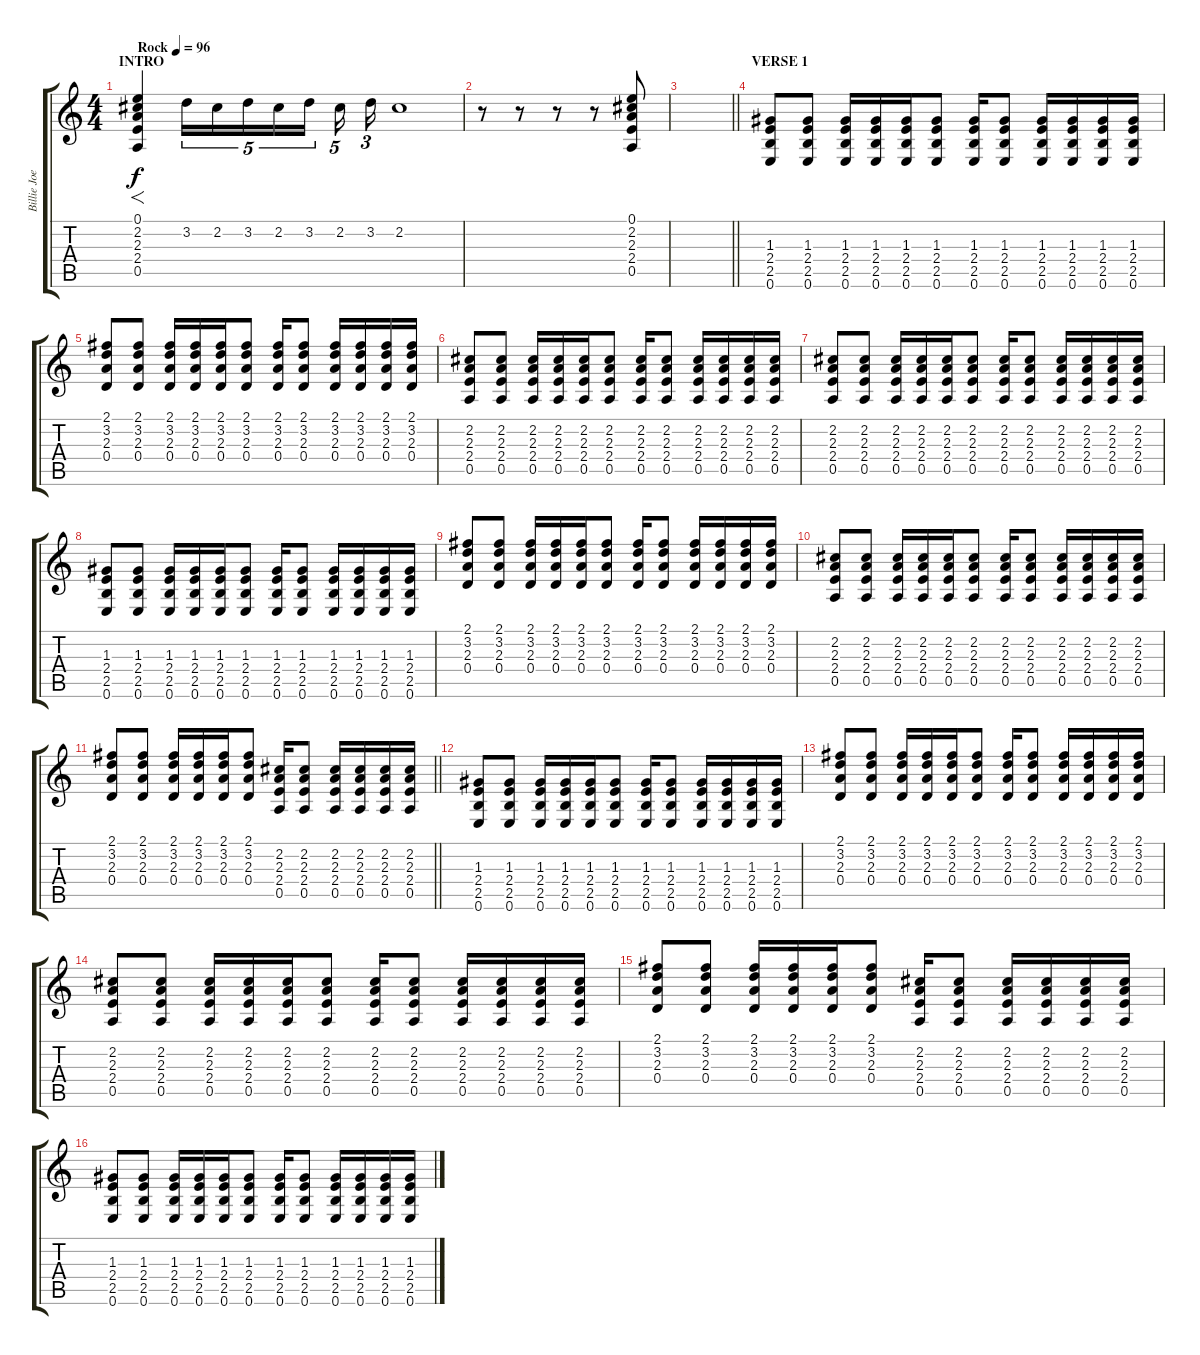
\track ("Billie Joe Armstrong (Guitar)" "Billie Joe") {instrument overdrivenguitar}
\staff {score tabs}
\tuning (E4 B3 G3 D3 A2 E2) {hide}
\ts (4 4)
\section ("" "INTRO")
\tempo (96 "Rock")
\clef g2
\ks c
(0.1 2.2 2.3 2.4 0.5).4{f dy f volume 3 instrument overdrivenguitar} 3.2.16{tu (5 4) volume 3} 2.2.16{tu (5 4) volume 4} 3.2.16{tu (5 4) volume 5} 2.2.16{tu (5 4) volume 6} 3.2.16{tu (5 4) volume 7} 2.2.16{tu (5 4) volume 8} 3.2.16{tu (3 2) volume 9} 2.2.1{volume 10} |
r.8 r.8 r.8 r.8 (0.1 2.2 2.3 2.4 0.5).8 |
\barLineRight lightlight
|
\section ("" "VERSE 1")
(1.3 2.4 2.5 0.6).8 (1.3 2.4 2.5 0.6).8 (1.3 2.4 2.5 0.6).16 (1.3 2.4 2.5 0.6).16 (1.3 2.4 2.5 0.6).16 (1.3 2.4 2.5 0.6).8 (1.3 2.4 2.5 0.6).16 (1.3 2.4 2.5 0.6).8 (1.3 2.4 2.5 0.6).16 (1.3 2.4 2.5 0.6).16 (1.3 2.4 2.5 0.6).16 (1.3 2.4 2.5 0.6).16 |
(2.1 3.2 2.3 0.4).8 (2.1 3.2 2.3 0.4).8 (2.1 3.2 2.3 0.4).16 (2.1 3.2 2.3 0.4).16 (2.1 3.2 2.3 0.4).16 (2.1 3.2 2.3 0.4).8 (2.1 3.2 2.3 0.4).16 (2.1 3.2 2.3 0.4).8 (2.1 3.2 2.3 0.4).16 (2.1 3.2 2.3 0.4).16 (2.1 3.2 2.3 0.4).16 (2.1 3.2 2.3 0.4).16 |
(2.2 2.3 2.4 0.5).8 (2.2 2.3 2.4 0.5).8 (2.2 2.3 2.4 0.5).16 (2.2 2.3 2.4 0.5).16 (2.2 2.3 2.4 0.5).16 (2.2 2.3 2.4 0.5).8 (2.2 2.3 2.4 0.5).16 (2.2 2.3 2.4 0.5).8 (2.2 2.3 2.4 0.5).16 (2.2 2.3 2.4 0.5).16 (2.2 2.3 2.4 0.5).16 (2.2 2.3 2.4 0.5).16 |
(2.2 2.3 2.4 0.5).8 (2.2 2.3 2.4 0.5).8 (2.2 2.3 2.4 0.5).16 (2.2 2.3 2.4 0.5).16 (2.2 2.3 2.4 0.5).16 (2.2 2.3 2.4 0.5).8 (2.2 2.3 2.4 0.5).16 (2.2 2.3 2.4 0.5).8 (2.2 2.3 2.4 0.5).16 (2.2 2.3 2.4 0.5).16 (2.2 2.3 2.4 0.5).16 (2.2 2.3 2.4 0.5).16 |
(1.3 2.4 2.5 0.6).8 (1.3 2.4 2.5 0.6).8 (1.3 2.4 2.5 0.6).16 (1.3 2.4 2.5 0.6).16 (1.3 2.4 2.5 0.6).16 (1.3 2.4 2.5 0.6).8 (1.3 2.4 2.5 0.6).16 (1.3 2.4 2.5 0.6).8 (1.3 2.4 2.5 0.6).16 (1.3 2.4 2.5 0.6).16 (1.3 2.4 2.5 0.6).16 (1.3 2.4 2.5 0.6).16 |
(2.1 3.2 2.3 0.4).8 (2.1 3.2 2.3 0.4).8 (2.1 3.2 2.3 0.4).16 (2.1 3.2 2.3 0.4).16 (2.1 3.2 2.3 0.4).16 (2.1 3.2 2.3 0.4).8 (2.1 3.2 2.3 0.4).16 (2.1 3.2 2.3 0.4).8 (2.1 3.2 2.3 0.4).16 (2.1 3.2 2.3 0.4).16 (2.1 3.2 2.3 0.4).16 (2.1 3.2 2.3 0.4).16 |
(2.2 2.3 2.4 0.5).8 (2.2 2.3 2.4 0.5).8 (2.2 2.3 2.4 0.5).16 (2.2 2.3 2.4 0.5).16 (2.2 2.3 2.4 0.5).16 (2.2 2.3 2.4 0.5).8 (2.2 2.3 2.4 0.5).16 (2.2 2.3 2.4 0.5).8 (2.2 2.3 2.4 0.5).16 (2.2 2.3 2.4 0.5).16 (2.2 2.3 2.4 0.5).16 (2.2 2.3 2.4 0.5).16 |
\barLineRight lightlight
(2.1 3.2 2.3 0.4).8 (2.1 3.2 2.3 0.4).8 (2.1 3.2 2.3 0.4).16 (2.1 3.2 2.3 0.4).16 (2.1 3.2 2.3 0.4).16 (2.1 3.2 2.3 0.4).8 (2.2 2.3 2.4 0.5).16 (2.2 2.3 2.4 0.5).8 (2.2 2.3 2.4 0.5).16 (2.2 2.3 2.4 0.5).16 (2.2 2.3 2.4 0.5).16 (2.2 2.3 2.4 0.5).16 |
(1.3 2.4 2.5 0.6).8 (1.3 2.4 2.5 0.6).8 (1.3 2.4 2.5 0.6).16 (1.3 2.4 2.5 0.6).16 (1.3 2.4 2.5 0.6).16 (1.3 2.4 2.5 0.6).8 (1.3 2.4 2.5 0.6).16 (1.3 2.4 2.5 0.6).8 (1.3 2.4 2.5 0.6).16 (1.3 2.4 2.5 0.6).16 (1.3 2.4 2.5 0.6).16 (1.3 2.4 2.5 0.6).16 |
(2.1 3.2 2.3 0.4).8 (2.1 3.2 2.3 0.4).8 (2.1 3.2 2.3 0.4).16 (2.1 3.2 2.3 0.4).16 (2.1 3.2 2.3 0.4).16 (2.1 3.2 2.3 0.4).8 (2.1 3.2 2.3 0.4).16 (2.1 3.2 2.3 0.4).8 (2.1 3.2 2.3 0.4).16 (2.1 3.2 2.3 0.4).16 (2.1 3.2 2.3 0.4).16 (2.1 3.2 2.3 0.4).16 |
(2.2 2.3 2.4 0.5).8 (2.2 2.3 2.4 0.5).8 (2.2 2.3 2.4 0.5).16 (2.2 2.3 2.4 0.5).16 (2.2 2.3 2.4 0.5).16 (2.2 2.3 2.4 0.5).8 (2.2 2.3 2.4 0.5).16 (2.2 2.3 2.4 0.5).8 (2.2 2.3 2.4 0.5).16 (2.2 2.3 2.4 0.5).16 (2.2 2.3 2.4 0.5).16 (2.2 2.3 2.4 0.5).16 |
(2.1 3.2 2.3 0.4).8 (2.1 3.2 2.3 0.4).8 (2.1 3.2 2.3 0.4).16 (2.1 3.2 2.3 0.4).16 (2.1 3.2 2.3 0.4).16 (2.1 3.2 2.3 0.4).8 (2.2 2.3 2.4 0.5).16 (2.2 2.3 2.4 0.5).8 (2.2 2.3 2.4 0.5).16 (2.2 2.3 2.4 0.5).16 (2.2 2.3 2.4 0.5).16 (2.2 2.3 2.4 0.5).16 |
(1.3 2.4 2.5 0.6).8 (1.3 2.4 2.5 0.6).8 (1.3 2.4 2.5 0.6).16 (1.3 2.4 2.5 0.6).16 (1.3 2.4 2.5 0.6).16 (1.3 2.4 2.5 0.6).8 (1.3 2.4 2.5 0.6).16 (1.3 2.4 2.5 0.6).8 (1.3 2.4 2.5 0.6).16 (1.3 2.4 2.5 0.6).16 (1.3 2.4 2.5 0.6).16 (1.3 2.4 2.5 0.6).16
